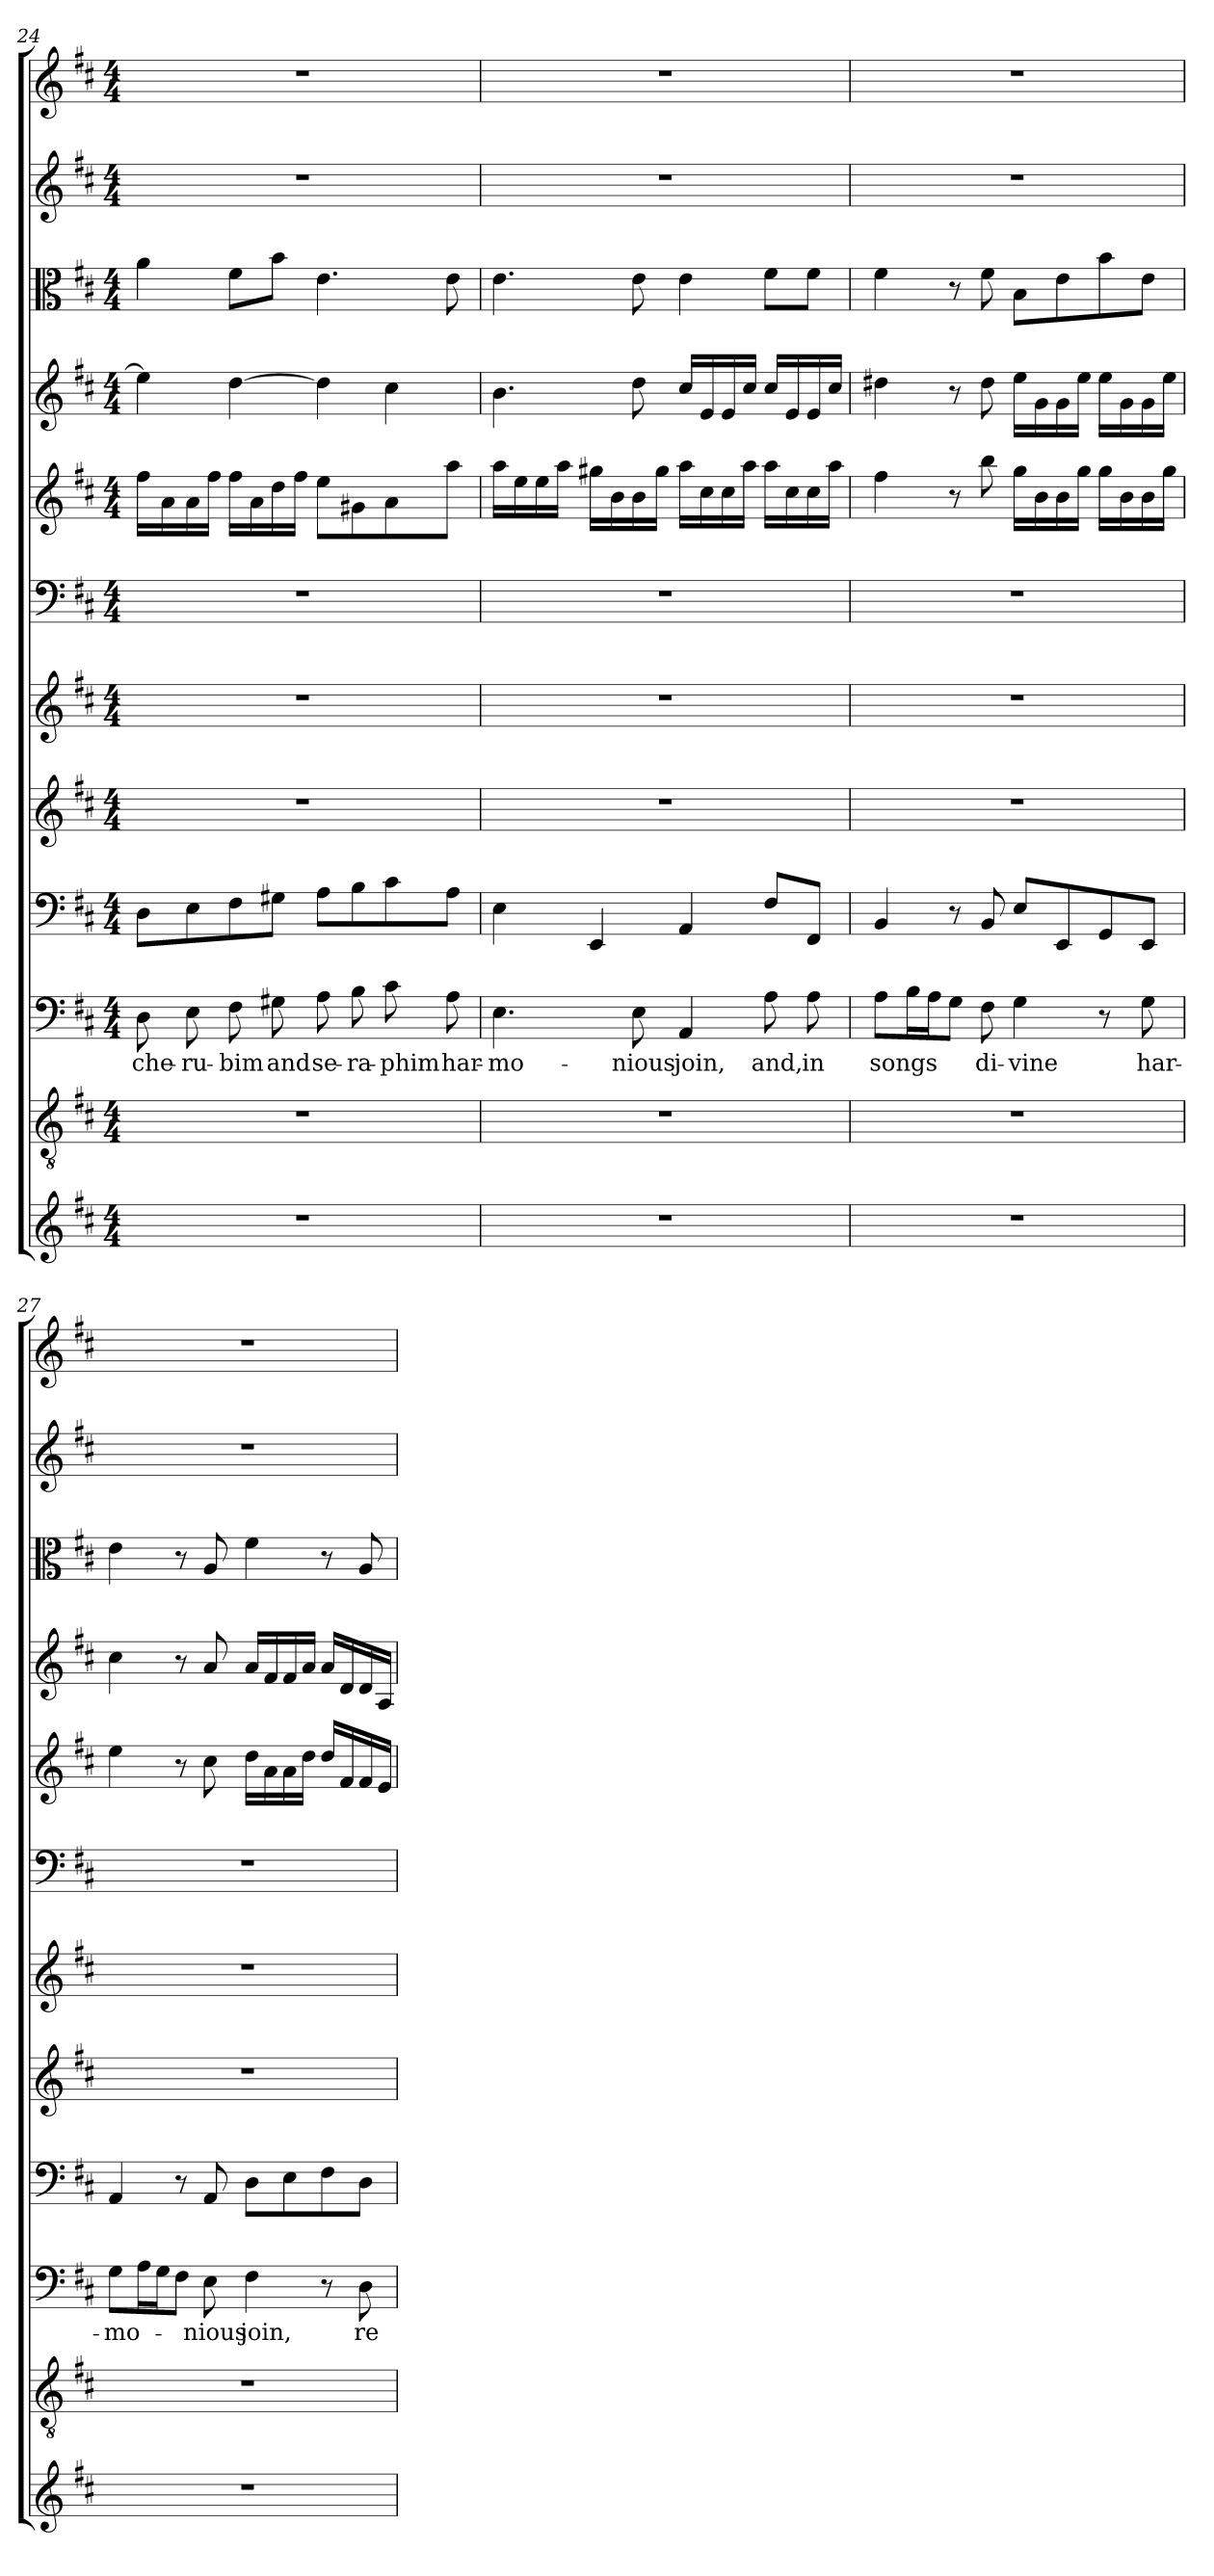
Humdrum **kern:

**kern	**kern	**kern	**text	**kern	**kern	**kern	**kern	**kern	**kern	**kern	**kern	**kern
*part12	*part11	*part10	*part10	*part9	*part8	*part7	*part6	*part5	*part4	*part3	*part2	*part1
*staff12	*staff11	*staff10	*staff10	*staff9	*staff8	*staff7	*staff6	*staff5	*staff4	*staff3	*staff2	*staff1
*clefG2	*clefGv2	*clefF4	*	*clefF4	*clefG2	*clefG2	*clefF4	*clefG2	*clefG2	*clefC3	*clefG2	*clefG2
*k[f#c#]	*k[f#c#]	*k[f#c#]	*	*k[f#c#]	*k[f#c#]	*k[f#c#]	*k[f#c#]	*k[f#c#]	*k[f#c#]	*k[f#c#]	*k[f#c#]	*k[f#c#]
*D:	*D:	*D:	*	*D:	*D:	*D:	*D:	*D:	*D:	*D:	*D:	*D:
*M4/4	*M4/4	*M4/4	*	*M4/4	*M4/4	*M4/4	*M4/4	*M4/4	*M4/4	*M4/4	*M4/4	*M4/4
=24	=24	=24	=24	=24	=24	=24	=24	=24	=24	=24	=24	=24
1r	1r	8D\	che-	8D\L	1r	1r	1r	16ff#\LL	4ee\]	4a\	1r	1r
.	.	.	.	.	.	.	.	16a\	.	.	.	.
.	.	8E\	-ru-	8E\	.	.	.	16a\	.	.	.	.
.	.	.	.	.	.	.	.	16ff#\JJ	.	.	.	.
.	.	8F#\	-bim	8F#\	.	.	.	16ff#\LL	[4dd\	8f#\L	.	.
.	.	.	.	.	.	.	.	16a\	.	.	.	.
.	.	8G#X\	and	8G#X\J	.	.	.	16dd\	.	8b\J	.	.
.	.	.	.	.	.	.	.	16ff#\JJ	.	.	.	.
.	.	8A\	se-	8A\L	.	.	.	8ee\L	4dd\]	4.e\	.	.
.	.	8B\	-ra-	8B\	.	.	.	8g#X\	.	.	.	.
.	.	8c#\	-phim	8c#\	.	.	.	8a\	4cc#\	.	.	.
.	.	8A\	har-	8A\J	.	.	.	8aa\J	.	8e\	.	.
=25	=25	=25	=25	=25	=25	=25	=25	=25	=25	=25	=25	=25
1r	1r	4.E\	-mo-	4E\	1r	1r	1r	16aa\LL	4.b\	4.e\	1r	1r
.	.	.	.	.	.	.	.	16ee\	.	.	.	.
.	.	.	.	.	.	.	.	16ee\	.	.	.	.
.	.	.	.	.	.	.	.	16aa\JJ	.	.	.	.
.	.	.	.	4EE/	.	.	.	16gg#X\LL	.	.	.	.
.	.	.	.	.	.	.	.	16b\	.	.	.	.
.	.	8E\	-nious	.	.	.	.	16b\	8dd\	8e\	.	.
.	.	.	.	.	.	.	.	16gg#\JJ	.	.	.	.
.	.	4AA/	join,	4AA/	.	.	.	16aa\LL	16cc#/LL	4e\	.	.
.	.	.	.	.	.	.	.	16cc#\	16e/	.	.	.
.	.	.	.	.	.	.	.	16cc#\	16e/	.	.	.
.	.	.	.	.	.	.	.	16aa\JJ	16cc#/JJ	.	.	.
.	.	8A\	and,	8F#/L	.	.	.	16aa\LL	16cc#/LL	8f#\L	.	.
.	.	.	.	.	.	.	.	16cc#\	16e/	.	.	.
.	.	8A\	in	8FF#/J	.	.	.	16cc#\	16e/	8f#\J	.	.
.	.	.	.	.	.	.	.	16aa\JJ	16cc#/JJ	.	.	.
=26	=26	=26	=26	=26	=26	=26	=26	=26	=26	=26	=26	=26
1r	1r	8A\L	songs	4BB/	1r	1r	1r	4ff#\	4dd#X\	4f#\	1r	1r
.	.	16B\L	.	.	.	.	.	.	.	.	.	.
.	.	16A\J	.	.	.	.	.	.	.	.	.	.
.	.	8G\J	.	8r	.	.	.	8r	8r	8r	.	.
.	.	8F#\	di-	8BB/	.	.	.	8bb\	8dd#\	8f#\	.	.
.	.	4G\	-vine	8E/L	.	.	.	16gg\LL	16ee\LL	8B\L	.	.
.	.	.	.	.	.	.	.	16b\	16g\	.	.	.
.	.	.	.	8EE/	.	.	.	16b\	16g\	8e\	.	.
.	.	.	.	.	.	.	.	16gg\JJ	16ee\JJ	.	.	.
.	.	8r	.	8GG/	.	.	.	16gg\LL	16ee\LL	8b\	.	.
.	.	.	.	.	.	.	.	16b\	16g\	.	.	.
.	.	8G\	har-	8EE/J	.	.	.	16b\	16g\	8e\J	.	.
.	.	.	.	.	.	.	.	16gg\JJ	16ee\JJ	.	.	.
=27	=27	=27	=27	=27	=27	=27	=27	=27	=27	=27	=27	=27
1r	1r	8G\L	-mo-	4AA/	1r	1r	1r	4ee\	4cc#\	4e\	1r	1r
.	.	16A\L	.	.	.	.	.	.	.	.	.	.
.	.	16G\J	.	.	.	.	.	.	.	.	.	.
.	.	8F#\J	.	8r	.	.	.	8r	8r	8r	.	.
.	.	8E\	-nious	8AA/	.	.	.	8cc#\	8a/	8A/	.	.
.	.	4F#\	join,	8D\L	.	.	.	16dd\LL	16a/LL	4f#\	.	.
.	.	.	.	.	.	.	.	16a\	16f#/	.	.	.
.	.	.	.	8E\	.	.	.	16a\	16f#/	.	.	.
.	.	.	.	.	.	.	.	16dd\JJ	16a/JJ	.	.	.
.	.	8r	.	8F#\	.	.	.	16dd/LL	16a/LL	8r	.	.
.	.	.	.	.	.	.	.	16f#/	16d/	.	.	.
.	.	8D\	re-	8D\J	.	.	.	16f#/	16d/	8A/	.	.
.	.	.	.	.	.	.	.	16e/JJ	16A/JJ	.	.	.
=	=	=	=	=	=	=	=	=	=	=	=	=
*-	*-	*-	*-	*-	*-	*-	*-	*-	*-	*-	*-	*-
